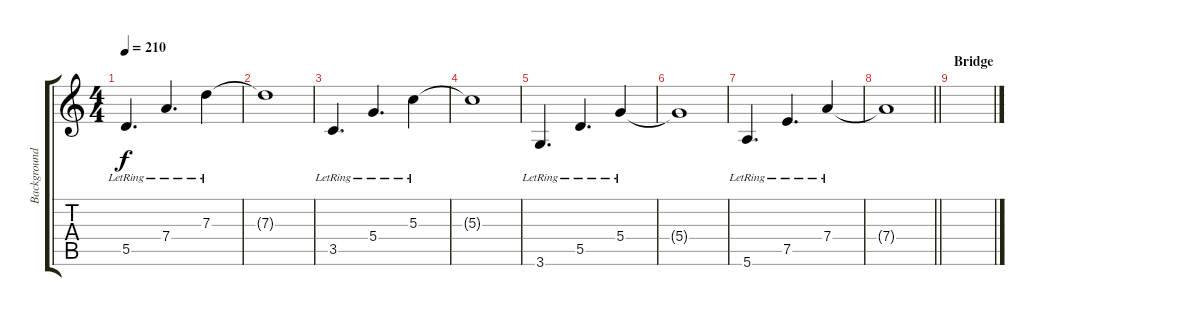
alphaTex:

\track ("Background" "Background") {instrument electricguitarmuted}
\staff {score tabs}
\tuning (E4 B3 G3 D3 A2 E2) {hide}
\ts (4 4)
\tempo 210
\clef g2
\ks c
5.5{lr}.4{d dy f} 7.4{lr}.4{d} 7.3{lr}.4 |
7.3{t}.1 |
3.5{lr}.4{d} 5.4{lr}.4{d} 5.3{lr}.4 |
5.3{t}.1 |
3.6{lr}.4{d} 5.5{lr}.4{d} 5.4{lr}.4 |
5.4{t}.1 |
5.6{lr}.4{d} 7.5{lr}.4{d} 7.4{lr}.4 |
\barLineRight lightlight
7.4{t}.1 |
\section ("" "Bridge")
